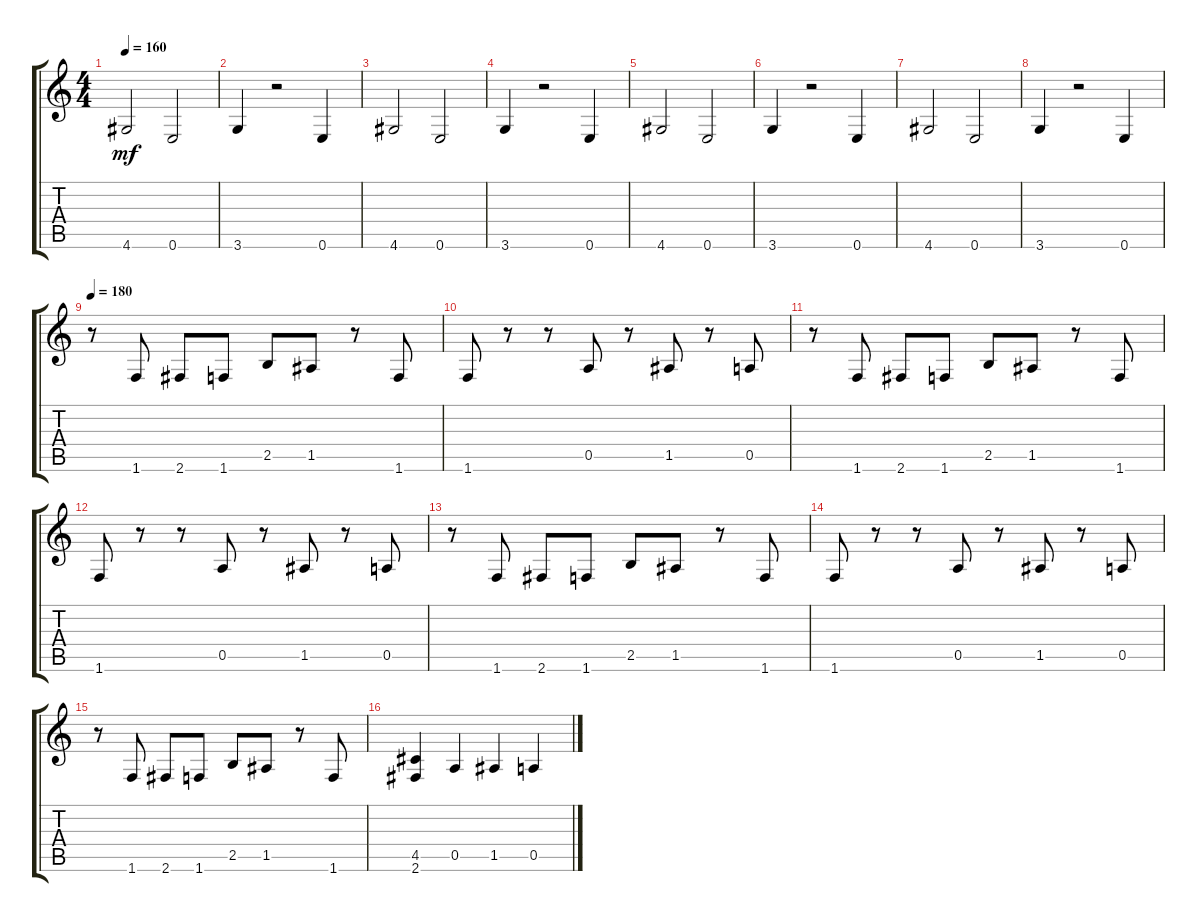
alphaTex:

\track "" {instrument distortionguitar}
\staff {score tabs}
\tuning (E4 B3 G3 D3 A2 E2) {hide}
\ts (4 4)
\tempo 160
\clef g2
\ks c
4.6.2{dy mf} 0.6.2 |
3.6.4 r.2 0.6.4 |
4.6.2 0.6.2 |
3.6.4 r.2 0.6.4 |
4.6.2 0.6.2 |
3.6.4 r.2 0.6.4 |
4.6.2 0.6.2 |
3.6.4 r.2 0.6.4 |
\tempo 180
r.8 1.6.8 2.6.8 1.6.8 2.5.8 1.5.8 r.8 1.6.8 |
1.6.8 r.8 r.8 0.5.8 r.8 1.5.8 r.8 0.5.8 |
r.8 1.6.8 2.6.8 1.6.8 2.5.8 1.5.8 r.8 1.6.8 |
1.6.8 r.8 r.8 0.5.8 r.8 1.5.8 r.8 0.5.8 |
r.8 1.6.8 2.6.8 1.6.8 2.5.8 1.5.8 r.8 1.6.8 |
1.6.8 r.8 r.8 0.5.8 r.8 1.5.8 r.8 0.5.8 |
r.8 1.6.8 2.6.8 1.6.8 2.5.8 1.5.8 r.8 1.6.8 |
(4.5 2.6).4 0.5.4 1.5.4 0.5.4
